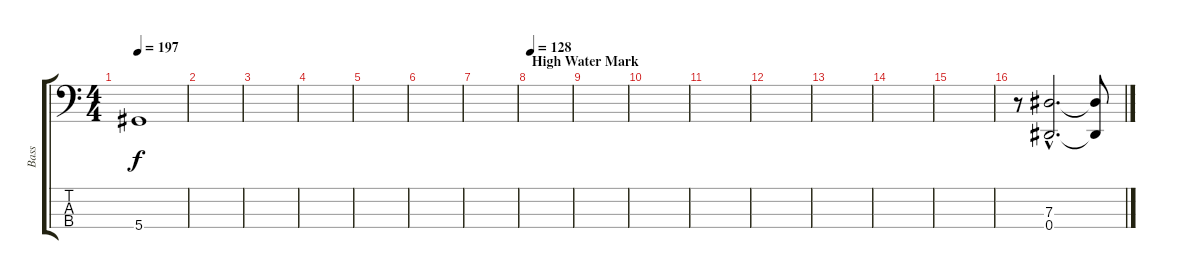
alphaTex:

\track ("Bass" "Bass") {instrument electricbassfinger}
\staff {score tabs}
\tuning (Gb2 Db2 Ab1 Eb1) {hide}
\ts (4 4)
\tempo 197
\clef f4
\ks c
5.4{t}.1{dy f volume 0} |
|
|
|
|
|
|
\section ("" "High Water Mark")
\tempo 128
|
|
|
|
|
|
|
|
r.8 (7.3{hac} 0.4{hac}).2{d volume 13 balance 8 instrument electricbassfinger} (7.3{t} 0.4{t}).8
